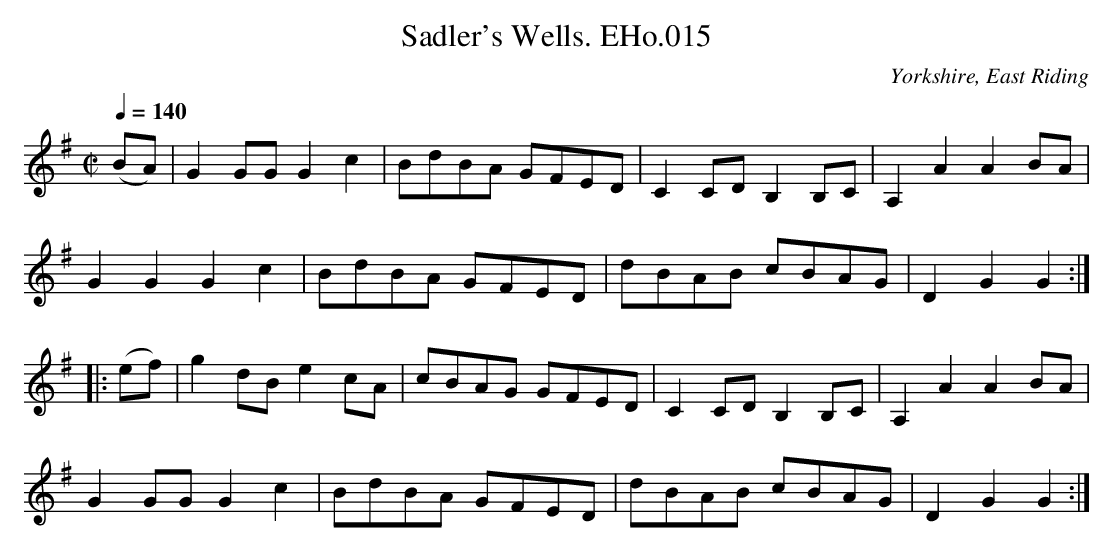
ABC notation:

X:1
T:Sadler's Wells. EHo.015
M:C|
L:1/8
Q:1/4=140
O:Yorkshire, East Riding
K:G
(BA)|G2GGG2c2|BdBA GFED|C2CDB,2B,C|A,2A2A2BA|
G2G2G2c2|BdBA GFED|dBAB cBAG|D2G2G2:|
|:(ef)|g2dBe2cA|cBAG GFED|C2CDB,2B,C|A,2A2A2BA|
G2GGG2c2|BdBA GFED|dBAB cBAG|D2G2G2:|
